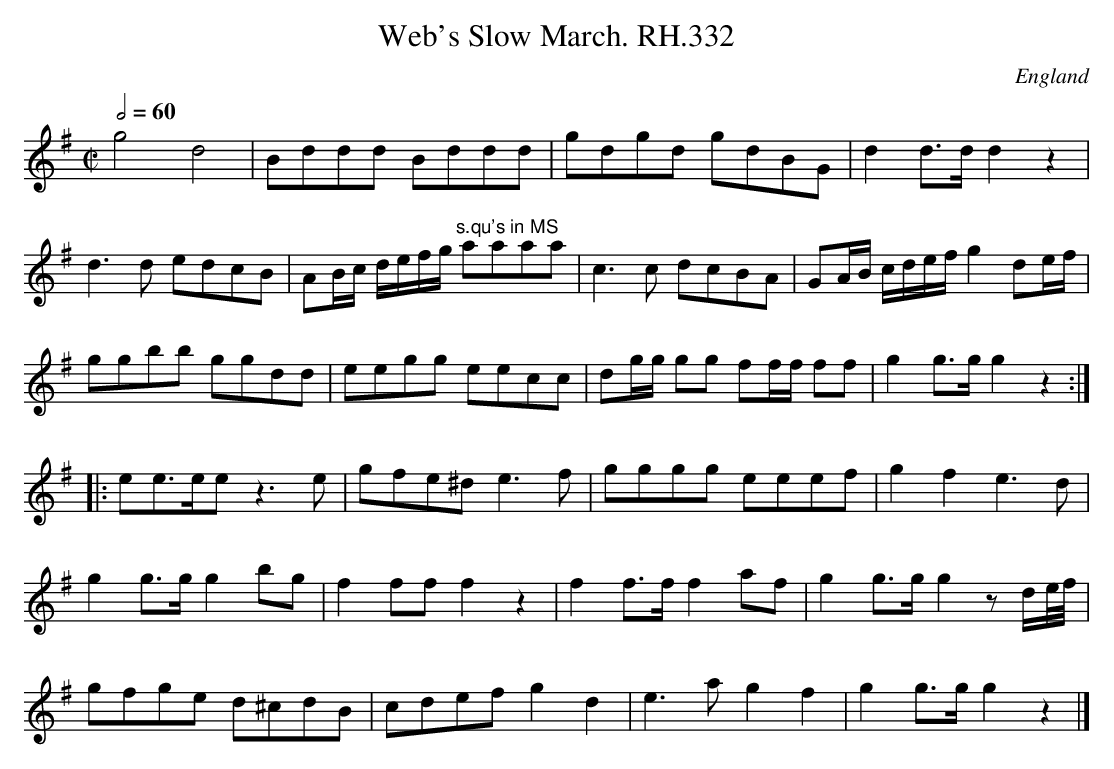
X:1
T:Web's Slow March. RH.332
L:1/8
M:C|
O:England
Q:1/2=60
K:G
g4 d4|Bddd Bddd|gdgd gdBG|d2d>d d2z2|!
d3d edcB|AB/c/ d/e/f/g/ "s.qu's in MS"aaaa|\
c3c dcBA|GA/B/ c/d/e/f/ g2de/f/|!
ggbb ggdd|eegg eecc|dg/g/ gg ff/f/ ff|g2g>g g2z2:|!
|:ee>ee z3e|gfe^d e3f|gggg eeef|g2f2 e3d|!
g2g>g g2bg|f2ff f2z2|f2f>f f2af|g2g>g g2zd/e/4f/4|!
gfge d^cdB|cdef g2d2|e3a g2f2|g2g>g g2z2|]
